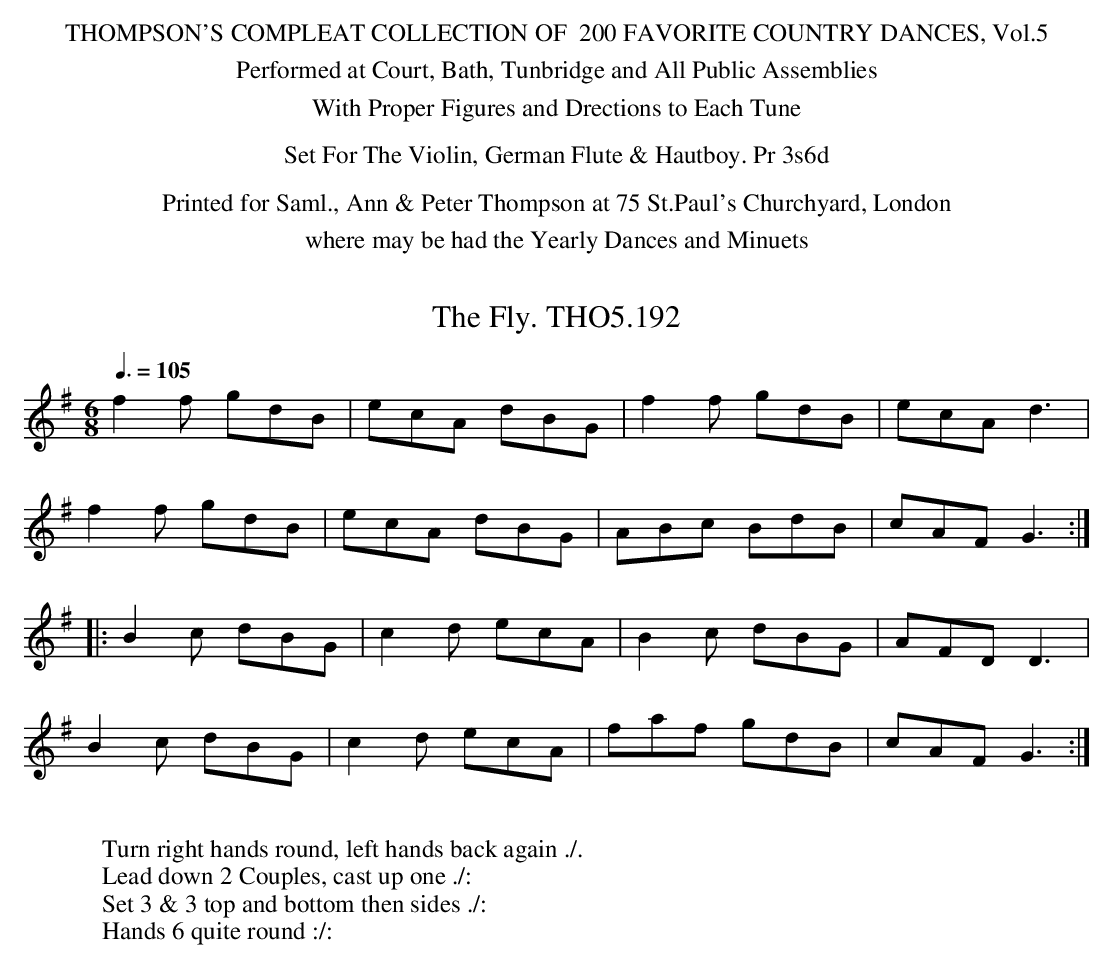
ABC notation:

X:1
T:Fly. THO5.192, The
M:6/8
L:1/8
Q:3/8=105
K:G
f2f gdB|ecA dBG|f2f gdB|ecA d3|
f2f gdB|ecA dBG|ABc BdB|cAF G3:|
|:B2c dBG|c2d ecA|B2c dBG|AFD D3|
B2c dBG|c2d ecA|faf gdB|cAF G3:|
W:
W:Turn right hands round, left hands back again ./.
W:Lead down 2 Couples, cast up one ./:
W:Set 3 & 3 top and bottom then sides ./:
W:Hands 6 quite round :/:
